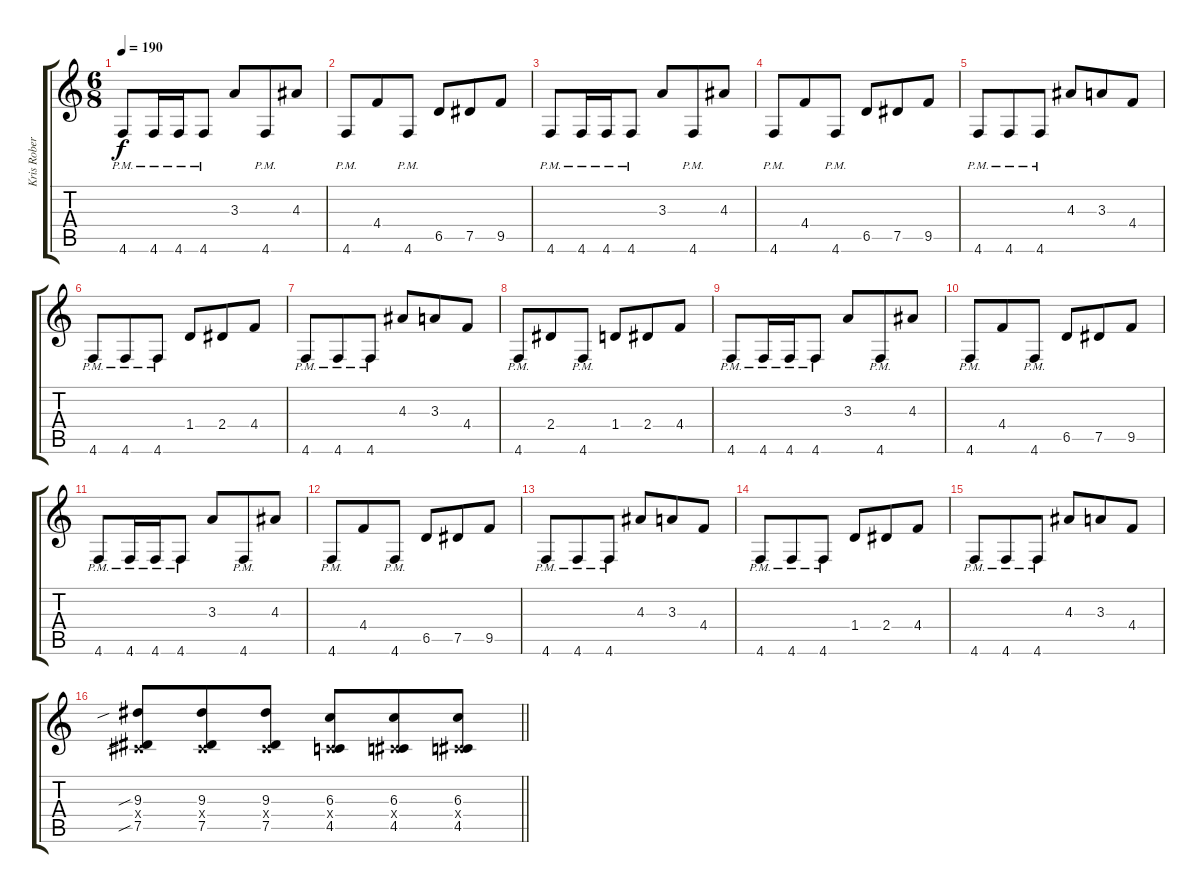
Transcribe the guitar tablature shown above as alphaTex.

\track ("Kris Roberts" "Kris Rober") {instrument overdrivenguitar}
\staff {score tabs}
\tuning (Eb4 Bb3 Gb3 Db3 Ab2 Db2) {hide}
\ts (6 8)
\tempo 190
\clef g2
\ks c
4.6{pm}.8{dy f} 4.6{pm}.16 4.6{pm}.16 4.6{pm}.8 3.3.8 4.6{pm}.8 4.3.8 |
4.6{pm}.8 4.4.8 4.6{pm}.8 6.5.8 7.5.8 9.5.8 |
4.6{pm}.8 4.6{pm}.16 4.6{pm}.16 4.6{pm}.8 3.3.8 4.6{pm}.8 4.3.8 |
4.6{pm}.8 4.4.8 4.6{pm}.8 6.5.8 7.5.8 9.5.8 |
4.6{pm}.8 4.6{pm}.8 4.6{pm}.8 4.3.8 3.3.8 4.4.8 |
4.6{pm}.8 4.6{pm}.8 4.6{pm}.8 1.4.8 2.4.8 4.4.8 |
4.6{pm}.8 4.6{pm}.8 4.6{pm}.8 4.3.8 3.3.8 4.4.8 |
4.6{pm}.8 2.4.8 4.6{pm}.8 1.4.8 2.4.8 4.4.8 |
4.6{pm}.8 4.6{pm}.16 4.6{pm}.16 4.6{pm}.8 3.3.8 4.6{pm}.8 4.3.8 |
4.6{pm}.8 4.4.8 4.6{pm}.8 6.5.8 7.5.8 9.5.8 |
4.6{pm}.8 4.6{pm}.16 4.6{pm}.16 4.6{pm}.8 3.3.8 4.6{pm}.8 4.3.8 |
4.6{pm}.8 4.4.8 4.6{pm}.8 6.5.8 7.5.8 9.5.8 |
4.6{pm}.8 4.6{pm}.8 4.6{pm}.8 4.3.8 3.3.8 4.4.8 |
4.6{pm}.8 4.6{pm}.8 4.6{pm}.8 1.4.8 2.4.8 4.4.8 |
4.6{pm}.8 4.6{pm}.8 4.6{pm}.8 4.3.8 3.3.8 4.4.8 |
\barLineRight lightlight
(9.3{sib} 0.4{x} 7.5{sib}).8 (9.3 0.4{x} 7.5).8 (9.3 0.4{x} 7.5).8 (6.3 0.4{x} 4.5).8 (6.3 0.4{x} 4.5).8 (6.3 0.4{x} 4.5).8
